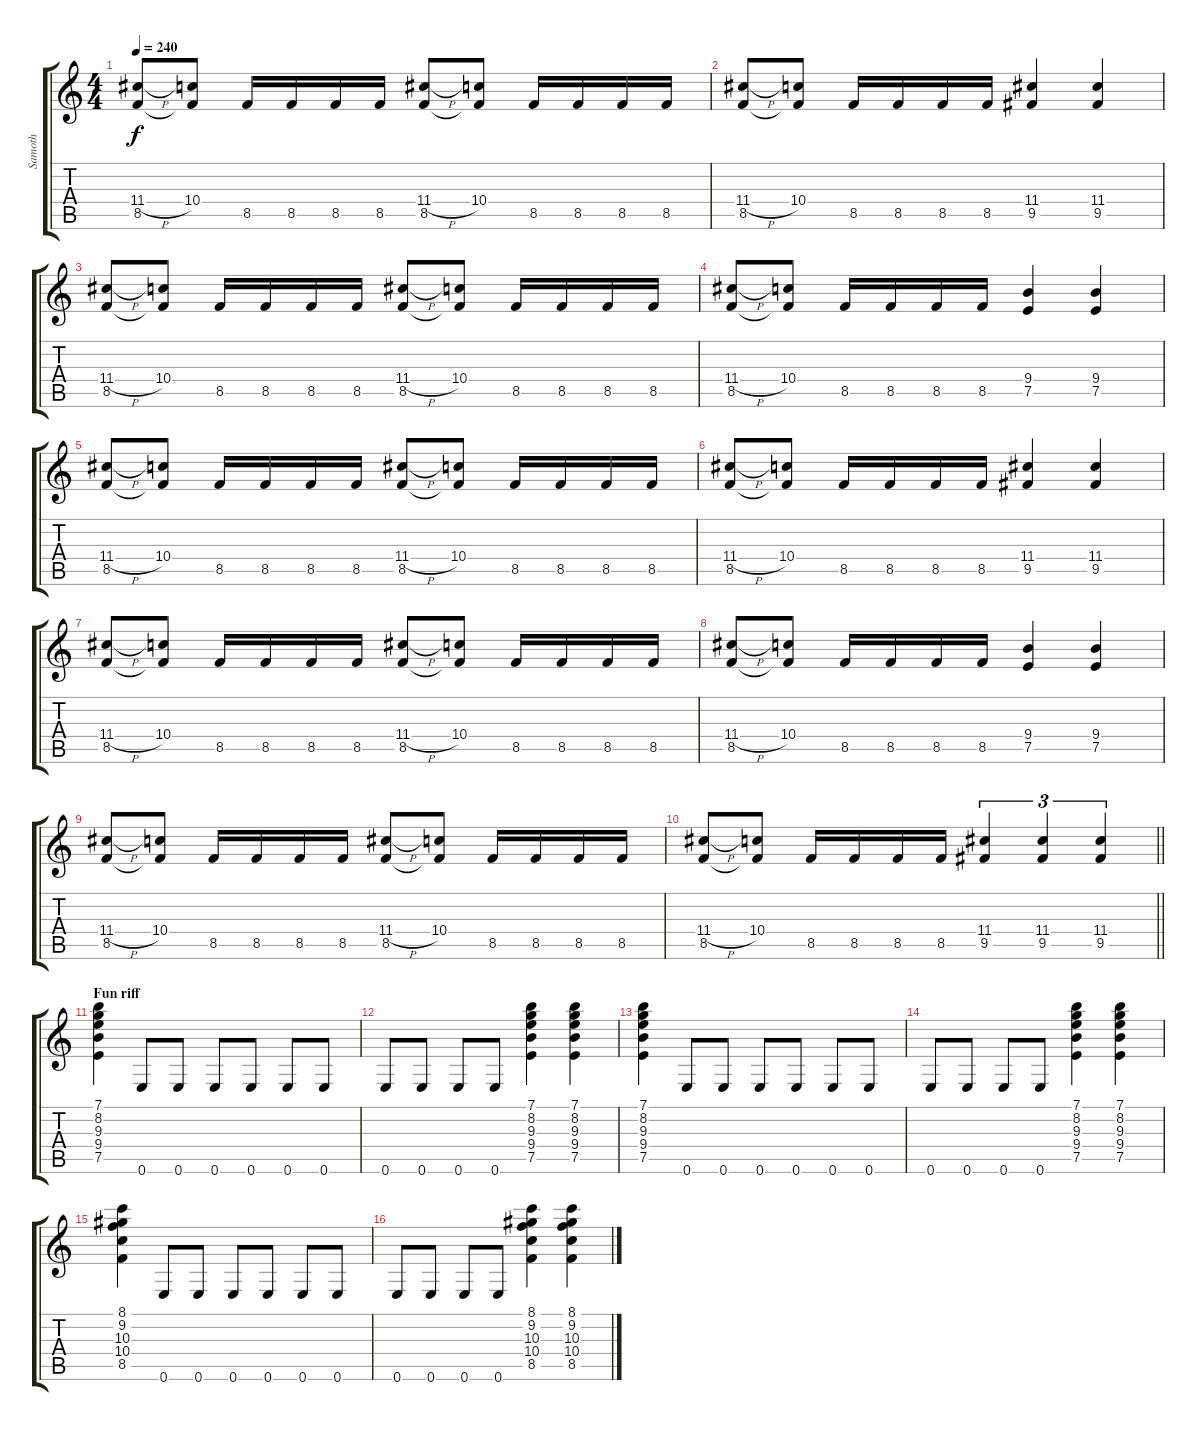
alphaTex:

\track ("Samoth" "Samoth") {instrument distortionguitar}
\staff {score tabs}
\tuning (E4 B3 G3 D3 A2 E2) {hide}
\ts (4 4)
\tempo 240
\clef g2
\ks c
(11.4{h} 8.5).8{dy f} (10.4 8.5{t}).8 8.5.16 8.5.16 8.5.16 8.5.16 (11.4{h} 8.5).8 (10.4 8.5{t}).8 8.5.16 8.5.16 8.5.16 8.5.16 |
(11.4{h} 8.5).8 (10.4 8.5{t}).8 8.5.16 8.5.16 8.5.16 8.5.16 (11.4 9.5).4 (11.4 9.5).4 |
(11.4{h} 8.5).8 (10.4 8.5{t}).8 8.5.16 8.5.16 8.5.16 8.5.16 (11.4{h} 8.5).8 (10.4 8.5{t}).8 8.5.16 8.5.16 8.5.16 8.5.16 |
(11.4{h} 8.5).8 (10.4 8.5{t}).8 8.5.16 8.5.16 8.5.16 8.5.16 (9.4 7.5).4 (9.4 7.5).4 |
(11.4{h} 8.5).8 (10.4 8.5{t}).8 8.5.16 8.5.16 8.5.16 8.5.16 (11.4{h} 8.5).8 (10.4 8.5{t}).8 8.5.16 8.5.16 8.5.16 8.5.16 |
(11.4{h} 8.5).8 (10.4 8.5{t}).8 8.5.16 8.5.16 8.5.16 8.5.16 (11.4 9.5).4 (11.4 9.5).4 |
(11.4{h} 8.5).8 (10.4 8.5{t}).8 8.5.16 8.5.16 8.5.16 8.5.16 (11.4{h} 8.5).8 (10.4 8.5{t}).8 8.5.16 8.5.16 8.5.16 8.5.16 |
(11.4{h} 8.5).8 (10.4 8.5{t}).8 8.5.16 8.5.16 8.5.16 8.5.16 (9.4 7.5).4 (9.4 7.5).4 |
(11.4{h} 8.5).8 (10.4 8.5{t}).8 8.5.16 8.5.16 8.5.16 8.5.16 (11.4{h} 8.5).8 (10.4 8.5{t}).8 8.5.16 8.5.16 8.5.16 8.5.16 |
\barLineRight lightlight
(11.4{h} 8.5).8 (10.4 8.5{t}).8 8.5.16 8.5.16 8.5.16 8.5.16 (11.4 9.5).4{tu (3 2)} (11.4 9.5).4{tu (3 2)} (11.4 9.5).4{tu (3 2)} |
\section ("" "Fun riff")
(7.1 8.2 9.3 9.4 7.5).4 0.6.8 0.6.8 0.6.8 0.6.8 0.6.8 0.6.8 |
0.6.8 0.6.8 0.6.8 0.6.8 (7.1 8.2 9.3 9.4 7.5).4 (7.1 8.2 9.3 9.4 7.5).4 |
(7.1 8.2 9.3 9.4 7.5).4 0.6.8 0.6.8 0.6.8 0.6.8 0.6.8 0.6.8 |
0.6.8 0.6.8 0.6.8 0.6.8 (7.1 8.2 9.3 9.4 7.5).4 (7.1 8.2 9.3 9.4 7.5).4 |
(8.1 9.2 10.3 10.4 8.5).4 0.6.8 0.6.8 0.6.8 0.6.8 0.6.8 0.6.8 |
0.6.8 0.6.8 0.6.8 0.6.8 (8.1 9.2 10.3 10.4 8.5).4 (8.1 9.2 10.3 10.4 8.5).4
